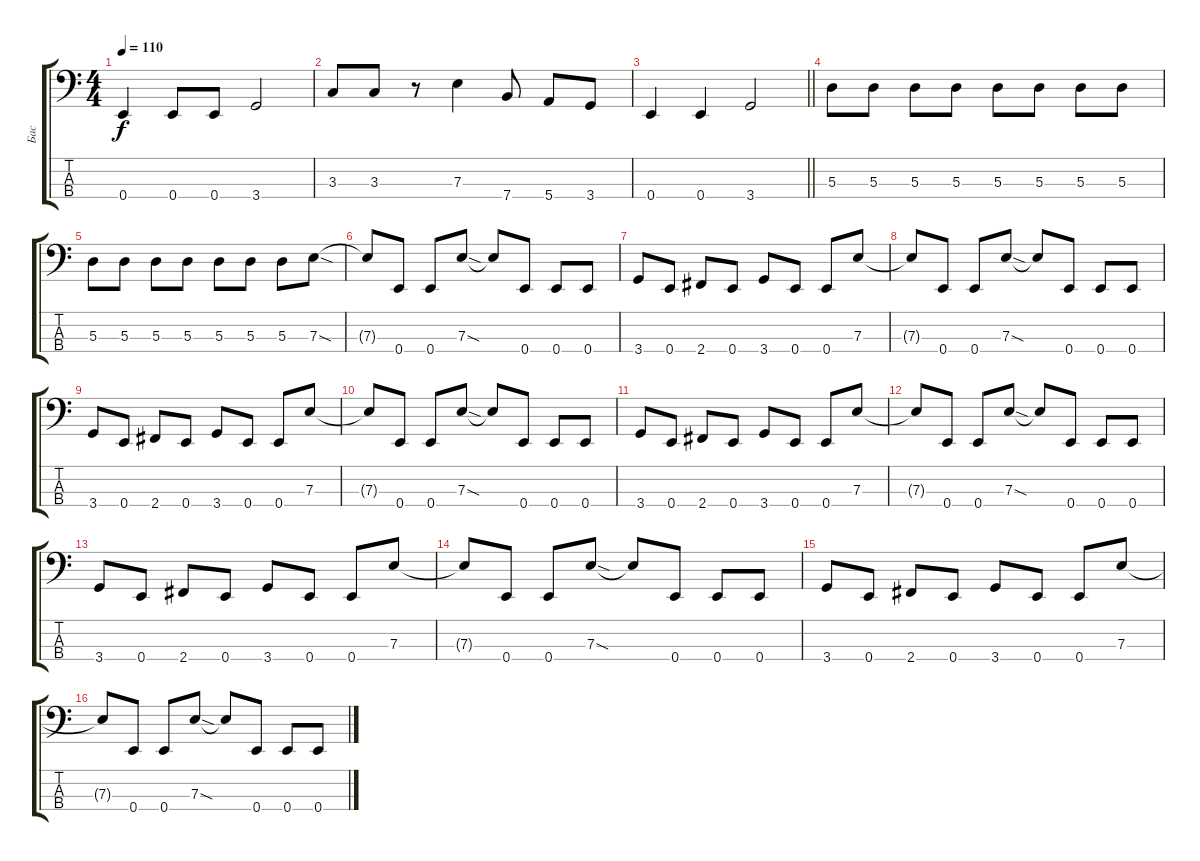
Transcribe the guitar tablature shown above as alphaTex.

\track ("Бас" "Бас") {instrument electricbassfinger}
\staff {score tabs}
\tuning (G2 D2 A1 E1) {hide}
\ts (4 4)
\tempo 110
\clef f4
\ks c
0.4.4{dy f} 0.4.8 0.4.8 3.4.2 |
3.3.8 3.3.8 r.8 7.3.4 7.4.8 5.4.8 3.4.8 |
\barLineRight lightlight
0.4.4 0.4.4 3.4.2 |
5.3.8 5.3.8 5.3.8 5.3.8 5.3.8 5.3.8 5.3.8 5.3.8 |
5.3.8 5.3.8 5.3.8 5.3.8 5.3.8 5.3.8 5.3.8 7.3{sod}.8 |
7.3{t}.8 0.4.8 0.4.8 7.3{sod}.8 7.3{t}.8 0.4.8 0.4.8 0.4.8 |
3.4.8 0.4.8 2.4.8 0.4.8 3.4.8 0.4.8 0.4.8 7.3.8 |
7.3{t}.8 0.4.8 0.4.8 7.3{sod}.8 7.3{t}.8 0.4.8 0.4.8 0.4.8 |
3.4.8 0.4.8 2.4.8 0.4.8 3.4.8 0.4.8 0.4.8 7.3.8 |
7.3{t}.8 0.4.8 0.4.8 7.3{sod}.8 7.3{t}.8 0.4.8 0.4.8 0.4.8 |
3.4.8 0.4.8 2.4.8 0.4.8 3.4.8 0.4.8 0.4.8 7.3.8 |
7.3{t}.8 0.4.8 0.4.8 7.3{sod}.8 7.3{t}.8 0.4.8 0.4.8 0.4.8 |
3.4.8 0.4.8 2.4.8 0.4.8 3.4.8 0.4.8 0.4.8 7.3.8 |
7.3{t}.8 0.4.8 0.4.8 7.3{sod}.8 7.3{t}.8 0.4.8 0.4.8 0.4.8 |
3.4.8 0.4.8 2.4.8 0.4.8 3.4.8 0.4.8 0.4.8 7.3.8 |
7.3{t}.8 0.4.8 0.4.8 7.3{sod}.8 7.3{t}.8 0.4.8 0.4.8 0.4.8
